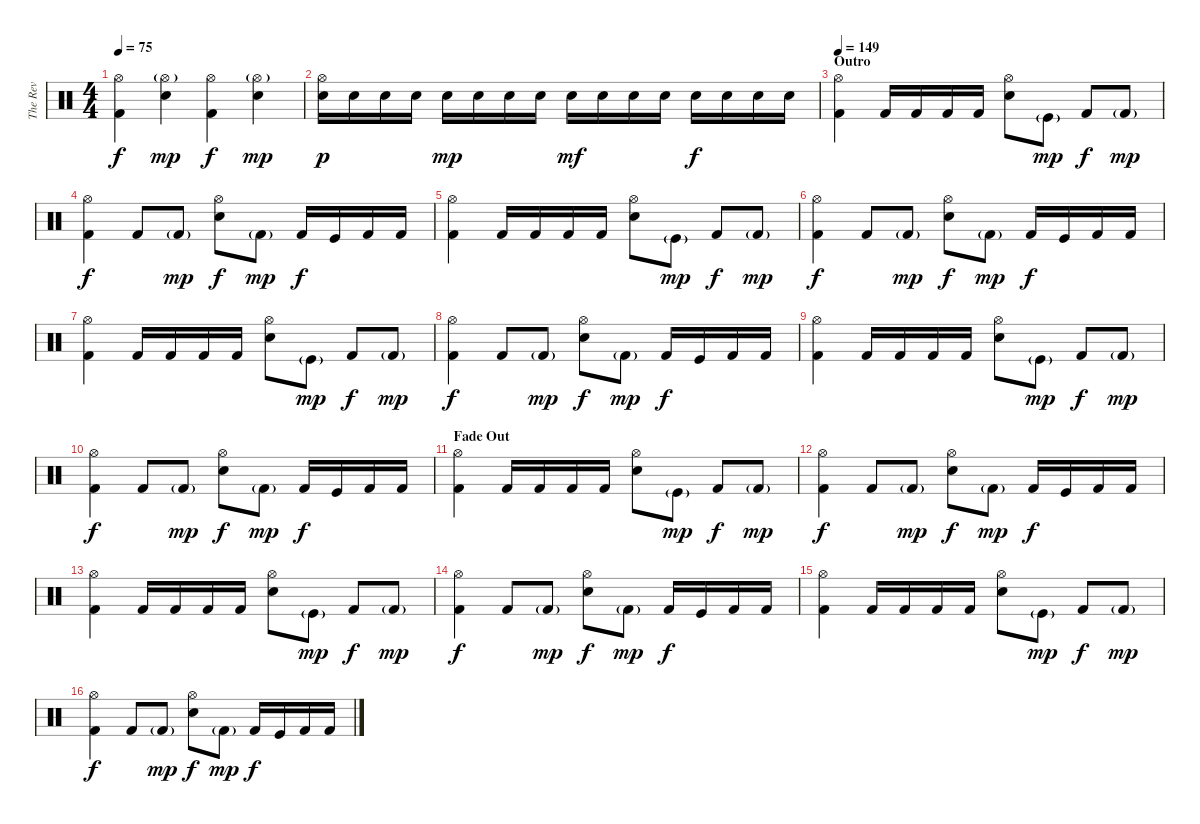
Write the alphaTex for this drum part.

\track ("The Rev" "The Rev") {instrument percussion}
\staff {score}
\articulation defaults
\ts (4 4)
\tempo 75
\clef neutral
\ks c
("Hi-Hat (open)" "Kick (hit) 2").4{dy f} ("Hi-Hat (open)"{g} "Electric Snare (hit)").4{dy mp} ("Hi-Hat (open)" "Kick (hit) 2").4{dy f} ("Hi-Hat (open)"{g} "Electric Snare (hit)").4{dy mp} |
("Hi-Hat (open)" "Electric Snare (hit)").16{dy p} "Electric Snare (hit)".16 "Electric Snare (hit)".16 "Electric Snare (hit)".16 "Electric Snare (hit)".16{dy mp} "Electric Snare (hit)".16 "Electric Snare (hit)".16 "Electric Snare (hit)".16 "Electric Snare (hit)".16{dy mf} "Electric Snare (hit)".16 "Electric Snare (hit)".16 "Electric Snare (hit)".16 "Electric Snare (hit)".16{dy f} "Electric Snare (hit)".16 "Electric Snare (hit)".16 "Electric Snare (hit)".16 |
\section ("" "Outro")
\tempo 149
("Hi-Hat (open)" "Kick (hit) 2").4 "Kick (hit) 2".16 "Kick (hit) 2".16 "Kick (hit) 2".16 "Kick (hit) 2".16 ("Hi-Hat (open)" "Electric Snare (hit)").8 "Kick (hit)"{g}.8{dy mp} "Kick (hit) 2".8{dy f} "Kick (hit) 2"{g}.8{dy mp} |
("Hi-Hat (open)" "Kick (hit) 2").4{dy f} "Kick (hit) 2".8 "Kick (hit) 2"{g}.8{dy mp} ("Hi-Hat (open)" "Electric Snare (hit)").8{dy f} "Kick (hit) 2"{g}.8{dy mp} "Kick (hit) 2".16{dy f} "Kick (hit)".16 "Kick (hit) 2".16 "Kick (hit) 2".16 |
("Hi-Hat (open)" "Kick (hit) 2").4 "Kick (hit) 2".16 "Kick (hit) 2".16 "Kick (hit) 2".16 "Kick (hit) 2".16 ("Hi-Hat (open)" "Electric Snare (hit)").8 "Kick (hit)"{g}.8{dy mp} "Kick (hit) 2".8{dy f} "Kick (hit) 2"{g}.8{dy mp} |
("Hi-Hat (open)" "Kick (hit) 2").4{dy f} "Kick (hit) 2".8 "Kick (hit) 2"{g}.8{dy mp} ("Hi-Hat (open)" "Electric Snare (hit)").8{dy f} "Kick (hit) 2"{g}.8{dy mp} "Kick (hit) 2".16{dy f} "Kick (hit)".16 "Kick (hit) 2".16 "Kick (hit) 2".16 |
("Hi-Hat (open)" "Kick (hit) 2").4 "Kick (hit) 2".16 "Kick (hit) 2".16 "Kick (hit) 2".16 "Kick (hit) 2".16 ("Hi-Hat (open)" "Electric Snare (hit)").8 "Kick (hit)"{g}.8{dy mp} "Kick (hit) 2".8{dy f} "Kick (hit) 2"{g}.8{dy mp} |
("Hi-Hat (open)" "Kick (hit) 2").4{dy f} "Kick (hit) 2".8 "Kick (hit) 2"{g}.8{dy mp} ("Hi-Hat (open)" "Electric Snare (hit)").8{dy f} "Kick (hit) 2"{g}.8{dy mp} "Kick (hit) 2".16{dy f} "Kick (hit)".16 "Kick (hit) 2".16 "Kick (hit) 2".16 |
("Hi-Hat (open)" "Kick (hit) 2").4 "Kick (hit) 2".16 "Kick (hit) 2".16 "Kick (hit) 2".16 "Kick (hit) 2".16 ("Hi-Hat (open)" "Electric Snare (hit)").8 "Kick (hit)"{g}.8{dy mp} "Kick (hit) 2".8{dy f} "Kick (hit) 2"{g}.8{dy mp} |
("Hi-Hat (open)" "Kick (hit) 2").4{dy f} "Kick (hit) 2".8 "Kick (hit) 2"{g}.8{dy mp} ("Hi-Hat (open)" "Electric Snare (hit)").8{dy f} "Kick (hit) 2"{g}.8{dy mp} "Kick (hit) 2".16{dy f} "Kick (hit)".16 "Kick (hit) 2".16 "Kick (hit) 2".16 |
\section ("" "Fade Out")
("Hi-Hat (open)" "Kick (hit) 2").4 "Kick (hit) 2".16 "Kick (hit) 2".16 "Kick (hit) 2".16 "Kick (hit) 2".16 ("Hi-Hat (open)" "Electric Snare (hit)").8 "Kick (hit)"{g}.8{dy mp} "Kick (hit) 2".8{dy f} "Kick (hit) 2"{g}.8{dy mp} |
("Hi-Hat (open)" "Kick (hit) 2").4{dy f} "Kick (hit) 2".8 "Kick (hit) 2"{g}.8{dy mp} ("Hi-Hat (open)" "Electric Snare (hit)").8{dy f} "Kick (hit) 2"{g}.8{dy mp} "Kick (hit) 2".16{dy f} "Kick (hit)".16 "Kick (hit) 2".16 "Kick (hit) 2".16 |
("Hi-Hat (open)" "Kick (hit) 2").4 "Kick (hit) 2".16 "Kick (hit) 2".16 "Kick (hit) 2".16 "Kick (hit) 2".16 ("Hi-Hat (open)" "Electric Snare (hit)").8 "Kick (hit)"{g}.8{dy mp} "Kick (hit) 2".8{dy f} "Kick (hit) 2"{g}.8{dy mp} |
("Hi-Hat (open)" "Kick (hit) 2").4{dy f} "Kick (hit) 2".8 "Kick (hit) 2"{g}.8{dy mp} ("Hi-Hat (open)" "Electric Snare (hit)").8{dy f} "Kick (hit) 2"{g}.8{dy mp} "Kick (hit) 2".16{dy f} "Kick (hit)".16 "Kick (hit) 2".16 "Kick (hit) 2".16 |
("Hi-Hat (open)" "Kick (hit) 2").4 "Kick (hit) 2".16 "Kick (hit) 2".16 "Kick (hit) 2".16 "Kick (hit) 2".16 ("Hi-Hat (open)" "Electric Snare (hit)").8 "Kick (hit)"{g}.8{dy mp} "Kick (hit) 2".8{dy f} "Kick (hit) 2"{g}.8{dy mp} |
("Hi-Hat (open)" "Kick (hit) 2").4{dy f} "Kick (hit) 2".8 "Kick (hit) 2"{g}.8{dy mp} ("Hi-Hat (open)" "Electric Snare (hit)").8{dy f} "Kick (hit) 2"{g}.8{dy mp} "Kick (hit) 2".16{dy f} "Kick (hit)".16 "Kick (hit) 2".16 "Kick (hit) 2".16
